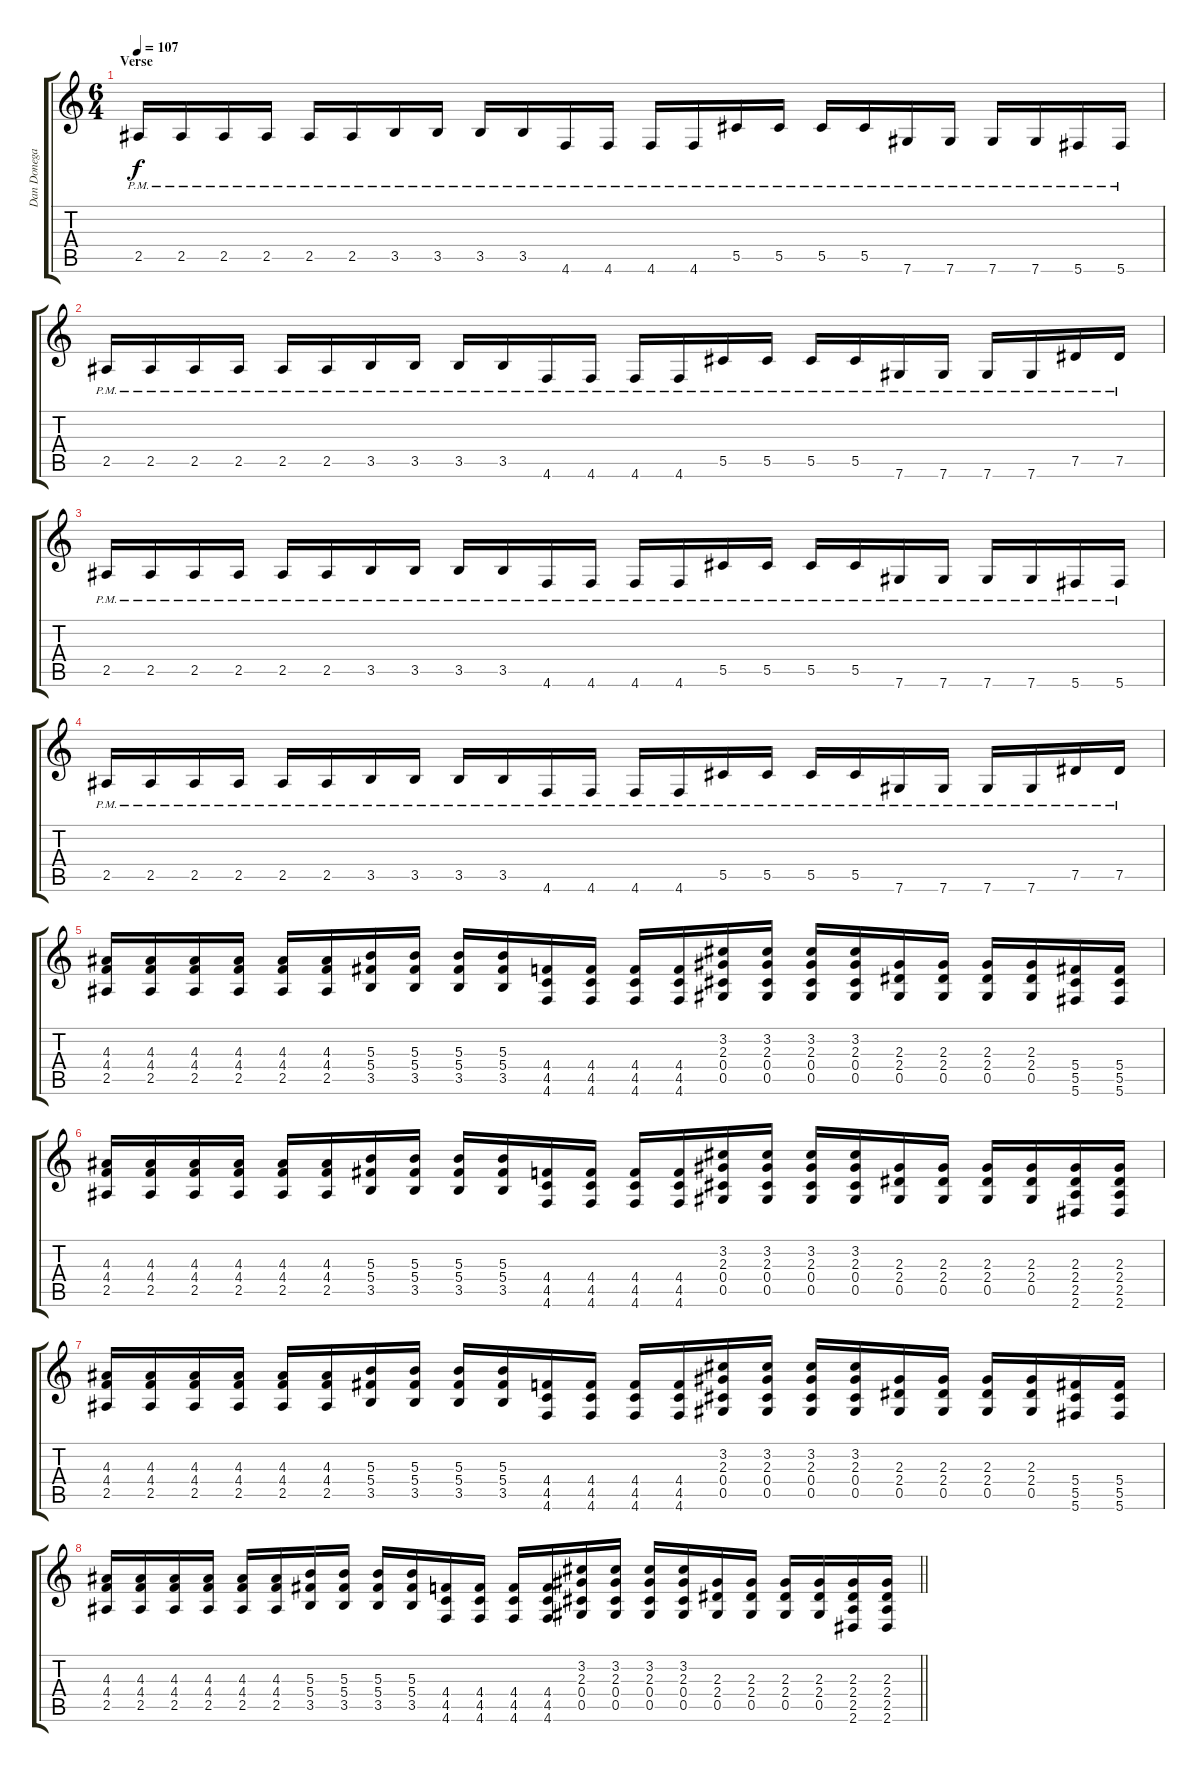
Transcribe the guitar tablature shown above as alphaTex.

\track ("Dan Donegan 2" "Dan Donega") {instrument distortionguitar}
\staff {score tabs}
\tuning (Eb4 Bb3 Gb3 Db3 Ab2 Db2) {hide}
\ts (6 4)
\section ("" "Verse")
\tempo 107
\clef g2
\ks c
2.5{pm}.16{dy f volume 3 instrument distortionguitar} 2.5{pm}.16 2.5{pm}.16 2.5{pm}.16 2.5{pm}.16 2.5{pm}.16 3.5{pm}.16 3.5{pm}.16 3.5{pm}.16 3.5{pm}.16 4.6{pm}.16 4.6{pm}.16 4.6{pm}.16 4.6{pm}.16 5.5{pm}.16 5.5{pm}.16 5.5{pm}.16 5.5{pm}.16 7.6{pm}.16 7.6{pm}.16 7.6{pm}.16 7.6{pm}.16 5.6{pm}.16 5.6{pm}.16 |
2.5{pm}.16 2.5{pm}.16 2.5{pm}.16 2.5{pm}.16 2.5{pm}.16 2.5{pm}.16 3.5{pm}.16 3.5{pm}.16 3.5{pm}.16 3.5{pm}.16 4.6{pm}.16 4.6{pm}.16 4.6{pm}.16 4.6{pm}.16 5.5{pm}.16 5.5{pm}.16 5.5{pm}.16 5.5{pm}.16 7.6{pm}.16 7.6{pm}.16 7.6{pm}.16 7.6{pm}.16 7.5{pm}.16 7.5{pm}.16 |
2.5{pm}.16 2.5{pm}.16 2.5{pm}.16 2.5{pm}.16 2.5{pm}.16 2.5{pm}.16 3.5{pm}.16 3.5{pm}.16 3.5{pm}.16 3.5{pm}.16 4.6{pm}.16 4.6{pm}.16 4.6{pm}.16 4.6{pm}.16 5.5{pm}.16 5.5{pm}.16 5.5{pm}.16 5.5{pm}.16 7.6{pm}.16 7.6{pm}.16 7.6{pm}.16 7.6{pm}.16 5.6{pm}.16 5.6{pm}.16 |
2.5{pm}.16 2.5{pm}.16 2.5{pm}.16 2.5{pm}.16 2.5{pm}.16 2.5{pm}.16 3.5{pm}.16 3.5{pm}.16 3.5{pm}.16 3.5{pm}.16 4.6{pm}.16 4.6{pm}.16 4.6{pm}.16 4.6{pm}.16 5.5{pm}.16 5.5{pm}.16 5.5{pm}.16 5.5{pm}.16 7.6{pm}.16 7.6{pm}.16 7.6{pm}.16 7.6{pm}.16 7.5{pm}.16 7.5{pm}.16 |
(4.3 4.4 2.5).16{volume 13 instrument distortionguitar} (4.3 4.4 2.5).16 (4.3 4.4 2.5).16 (4.3 4.4 2.5).16 (4.3 4.4 2.5).16 (4.3 4.4 2.5).16 (5.3 5.4 3.5).16 (5.3 5.4 3.5).16 (5.3 5.4 3.5).16 (5.3 5.4 3.5).16 (4.4 4.5 4.6).16 (4.4 4.5 4.6).16 (4.4 4.5 4.6).16 (4.4 4.5 4.6).16 (3.2 2.3 0.4 0.5).16 (3.2 2.3 0.4 0.5).16 (3.2 2.3 0.4 0.5).16 (3.2 2.3 0.4 0.5).16 (2.3 2.4 0.5).16 (2.3 2.4 0.5).16 (2.3 2.4 0.5).16 (2.3 2.4 0.5).16 (5.4 5.5 5.6).16 (5.4 5.5 5.6).16 |
(4.3 4.4 2.5).16 (4.3 4.4 2.5).16 (4.3 4.4 2.5).16 (4.3 4.4 2.5).16 (4.3 4.4 2.5).16 (4.3 4.4 2.5).16 (5.3 5.4 3.5).16 (5.3 5.4 3.5).16 (5.3 5.4 3.5).16 (5.3 5.4 3.5).16 (4.4 4.5 4.6).16 (4.4 4.5 4.6).16 (4.4 4.5 4.6).16 (4.4 4.5 4.6).16 (3.2 2.3 0.4 0.5).16 (3.2 2.3 0.4 0.5).16 (3.2 2.3 0.4 0.5).16 (3.2 2.3 0.4 0.5).16 (2.3 2.4 0.5).16 (2.3 2.4 0.5).16 (2.3 2.4 0.5).16 (2.3 2.4 0.5).16 (2.3 2.4 2.5 2.6).16 (2.3 2.4 2.5 2.6).16 |
(4.3 4.4 2.5).16 (4.3 4.4 2.5).16 (4.3 4.4 2.5).16 (4.3 4.4 2.5).16 (4.3 4.4 2.5).16 (4.3 4.4 2.5).16 (5.3 5.4 3.5).16 (5.3 5.4 3.5).16 (5.3 5.4 3.5).16 (5.3 5.4 3.5).16 (4.4 4.5 4.6).16 (4.4 4.5 4.6).16 (4.4 4.5 4.6).16 (4.4 4.5 4.6).16 (3.2 2.3 0.4 0.5).16 (3.2 2.3 0.4 0.5).16 (3.2 2.3 0.4 0.5).16 (3.2 2.3 0.4 0.5).16 (2.3 2.4 0.5).16 (2.3 2.4 0.5).16 (2.3 2.4 0.5).16 (2.3 2.4 0.5).16 (5.4 5.5 5.6).16 (5.4 5.5 5.6).16 |
\barLineRight lightlight
(4.3 4.4 2.5).16 (4.3 4.4 2.5).16 (4.3 4.4 2.5).16 (4.3 4.4 2.5).16 (4.3 4.4 2.5).16 (4.3 4.4 2.5).16 (5.3 5.4 3.5).16 (5.3 5.4 3.5).16 (5.3 5.4 3.5).16 (5.3 5.4 3.5).16 (4.4 4.5 4.6).16 (4.4 4.5 4.6).16 (4.4 4.5 4.6).16 (4.4 4.5 4.6).16 (3.2 2.3 0.4 0.5).16 (3.2 2.3 0.4 0.5).16 (3.2 2.3 0.4 0.5).16 (3.2 2.3 0.4 0.5).16 (2.3 2.4 0.5).16 (2.3 2.4 0.5).16 (2.3 2.4 0.5).16 (2.3 2.4 0.5).16 (2.3 2.4 2.5 2.6).16 (2.3 2.4 2.5 2.6).16
